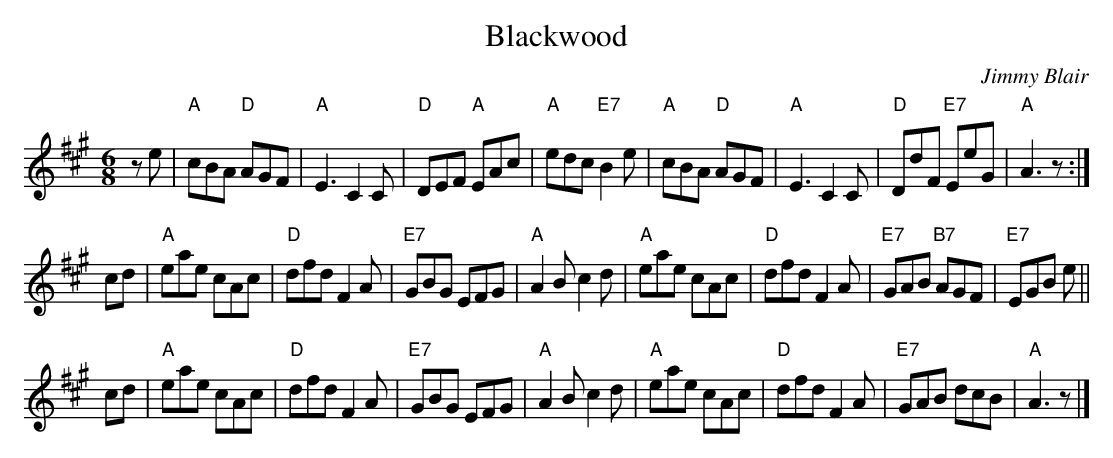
X:1
T: Blackwood
C: Jimmy Blair
M: 6/8
L: 1/8
K: A
ze \
| "A"cBA "D"AGF | "A"E3 C2C | "D"DEF "A"EAc | "A"edc "E7"B2e \
| "A"cBA "D"AGF | "A"E3 C2C | "D"DdF "E7"EeG | "A"A3 z :|
cd \
| "A"eae cAc | "D"dfd F2A | "E7"GBG EFG | "A"A2B c2d \
| "A"eae cAc | "D"dfd F2A | "E7"GAB "B7"AGF | "E7"EGB e ||
cd \
| "A"eae cAc | "D"dfd F2A | "E7"GBG EFG | "A"A2B c2d \
| "A"eae cAc | "D"dfd F2A | "E7"GAB dcB | "A"A3 z |]
